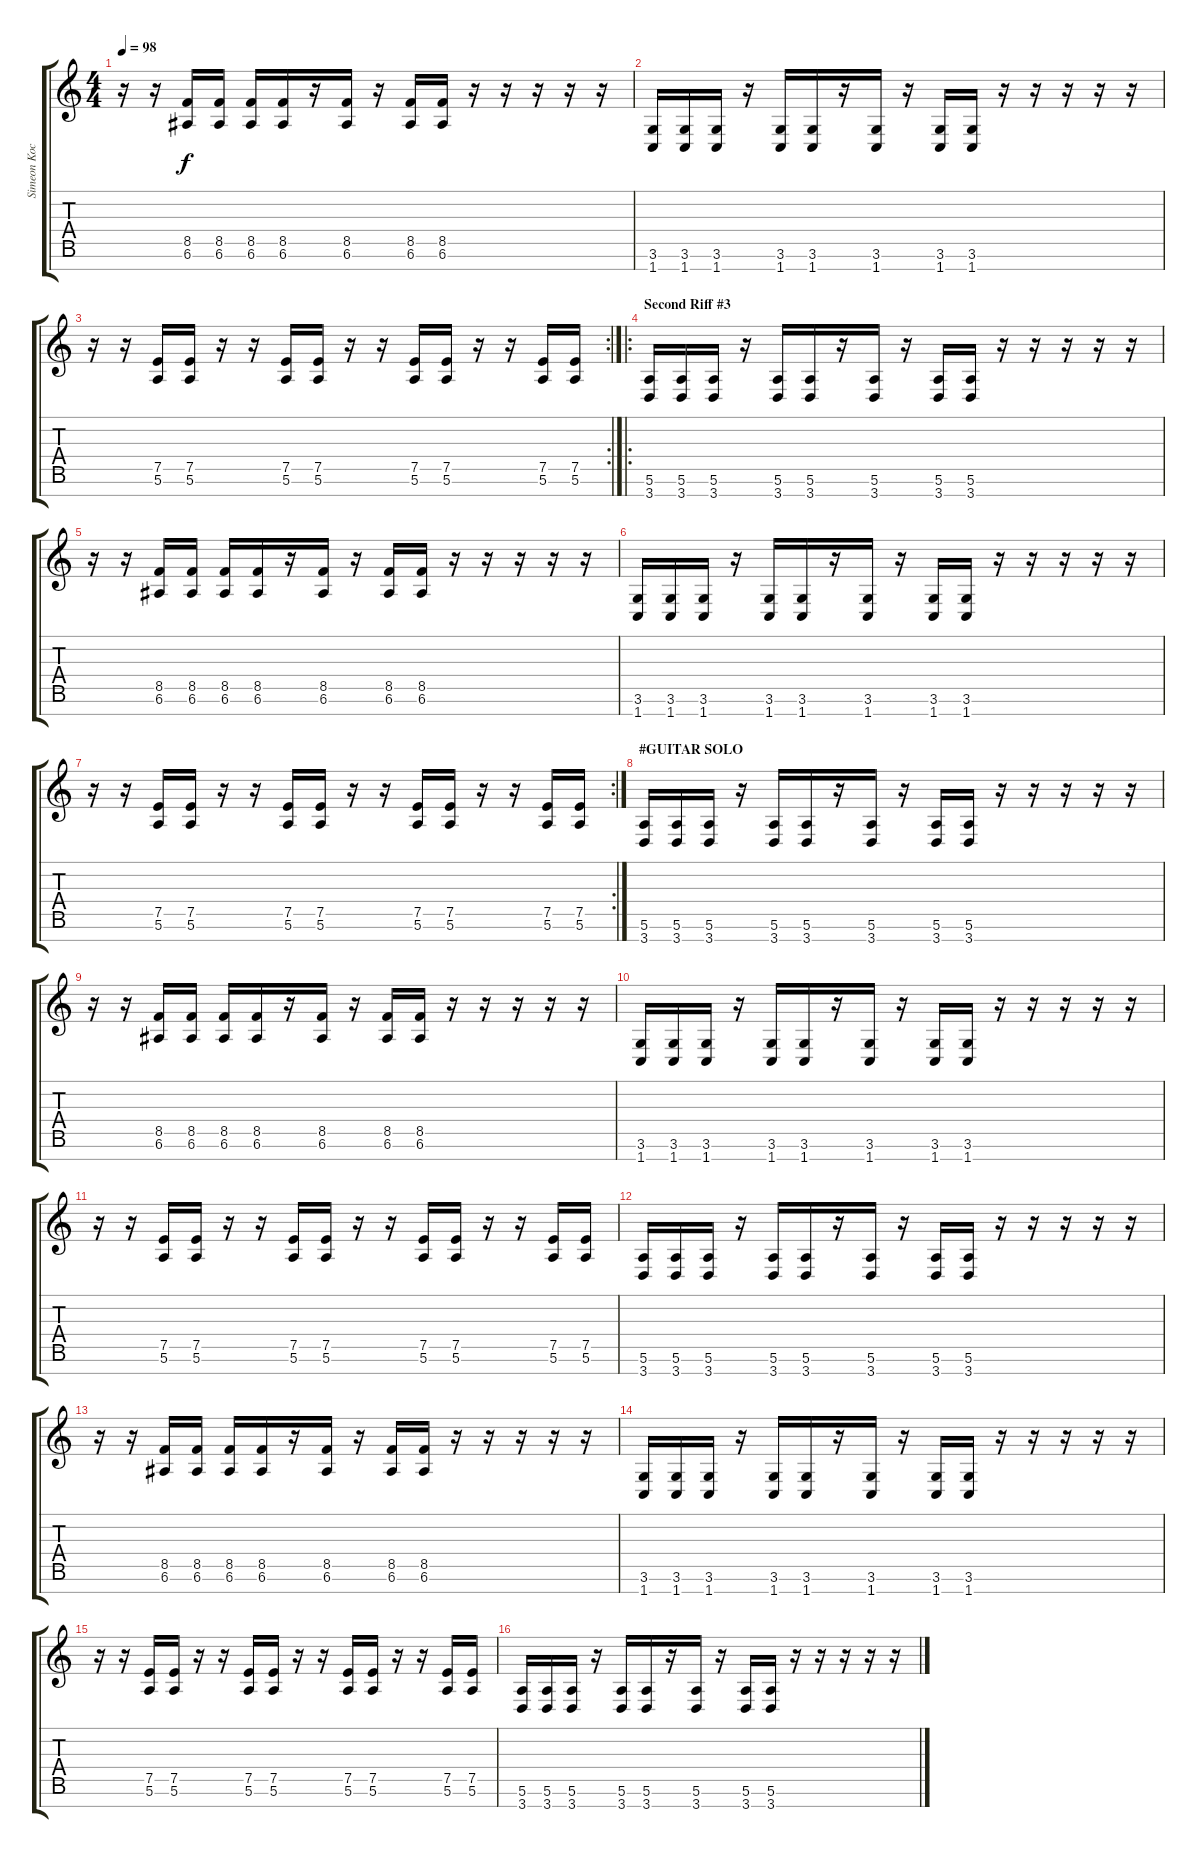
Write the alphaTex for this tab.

\track ("Simeon Koch" "Simeon Koc") {instrument distortionguitar}
\staff {score tabs}
\tuning (E4 B3 G3 D3 A2 E2 B1) {hide}
\ts (4 4)
\tempo 98
\clef g2
\ks c
r.16{dy f} r.16 (8.5 6.6).16 (8.5 6.6).16 (8.5 6.6).16 (8.5 6.6).16 r.16 (8.5 6.6).16 r.16 (8.5 6.6).16 (8.5 6.6).16 r.16 r.16 r.16 r.16 r.16 |
(3.6 1.7).16 (3.6 1.7).16 (3.6 1.7).16 r.16 (3.6 1.7).16 (3.6 1.7).16 r.16 (3.6 1.7).16 r.16 (3.6 1.7).16 (3.6 1.7).16 r.16 r.16 r.16 r.16 r.16 |
\rc 2
r.16 r.16 (7.5 5.6).16 (7.5 5.6).16 r.16 r.16 (7.5 5.6).16 (7.5 5.6).16 r.16 r.16 (7.5 5.6).16 (7.5 5.6).16 r.16 r.16 (7.5 5.6).16 (7.5 5.6).16 |
\ro
\section ("" "Second Riff #3")
(5.6 3.7).16 (5.6 3.7).16 (5.6 3.7).16 r.16 (5.6 3.7).16 (5.6 3.7).16 r.16 (5.6 3.7).16 r.16 (5.6 3.7).16 (5.6 3.7).16 r.16 r.16 r.16 r.16 r.16 |
r.16 r.16 (8.5 6.6).16 (8.5 6.6).16 (8.5 6.6).16 (8.5 6.6).16 r.16 (8.5 6.6).16 r.16 (8.5 6.6).16 (8.5 6.6).16 r.16 r.16 r.16 r.16 r.16 |
(3.6 1.7).16 (3.6 1.7).16 (3.6 1.7).16 r.16 (3.6 1.7).16 (3.6 1.7).16 r.16 (3.6 1.7).16 r.16 (3.6 1.7).16 (3.6 1.7).16 r.16 r.16 r.16 r.16 r.16 |
\rc 2
r.16 r.16 (7.5 5.6).16 (7.5 5.6).16 r.16 r.16 (7.5 5.6).16 (7.5 5.6).16 r.16 r.16 (7.5 5.6).16 (7.5 5.6).16 r.16 r.16 (7.5 5.6).16 (7.5 5.6).16 |
\section ("" "#GUITAR SOLO")
(5.6 3.7).16 (5.6 3.7).16 (5.6 3.7).16 r.16 (5.6 3.7).16 (5.6 3.7).16 r.16 (5.6 3.7).16 r.16 (5.6 3.7).16 (5.6 3.7).16 r.16 r.16 r.16 r.16 r.16 |
r.16 r.16 (8.5 6.6).16 (8.5 6.6).16 (8.5 6.6).16 (8.5 6.6).16 r.16 (8.5 6.6).16 r.16 (8.5 6.6).16 (8.5 6.6).16 r.16 r.16 r.16 r.16 r.16 |
(3.6 1.7).16 (3.6 1.7).16 (3.6 1.7).16 r.16 (3.6 1.7).16 (3.6 1.7).16 r.16 (3.6 1.7).16 r.16 (3.6 1.7).16 (3.6 1.7).16 r.16 r.16 r.16 r.16 r.16 |
r.16 r.16 (7.5 5.6).16 (7.5 5.6).16 r.16 r.16 (7.5 5.6).16 (7.5 5.6).16 r.16 r.16 (7.5 5.6).16 (7.5 5.6).16 r.16 r.16 (7.5 5.6).16 (7.5 5.6).16 |
(5.6 3.7).16 (5.6 3.7).16 (5.6 3.7).16 r.16 (5.6 3.7).16 (5.6 3.7).16 r.16 (5.6 3.7).16 r.16 (5.6 3.7).16 (5.6 3.7).16 r.16 r.16 r.16 r.16 r.16 |
r.16 r.16 (8.5 6.6).16 (8.5 6.6).16 (8.5 6.6).16 (8.5 6.6).16 r.16 (8.5 6.6).16 r.16 (8.5 6.6).16 (8.5 6.6).16 r.16 r.16 r.16 r.16 r.16 |
(3.6 1.7).16 (3.6 1.7).16 (3.6 1.7).16 r.16 (3.6 1.7).16 (3.6 1.7).16 r.16 (3.6 1.7).16 r.16 (3.6 1.7).16 (3.6 1.7).16 r.16 r.16 r.16 r.16 r.16 |
r.16 r.16 (7.5 5.6).16 (7.5 5.6).16 r.16 r.16 (7.5 5.6).16 (7.5 5.6).16 r.16 r.16 (7.5 5.6).16 (7.5 5.6).16 r.16 r.16 (7.5 5.6).16 (7.5 5.6).16 |
(5.6 3.7).16 (5.6 3.7).16 (5.6 3.7).16 r.16 (5.6 3.7).16 (5.6 3.7).16 r.16 (5.6 3.7).16 r.16 (5.6 3.7).16 (5.6 3.7).16 r.16 r.16 r.16 r.16 r.16
